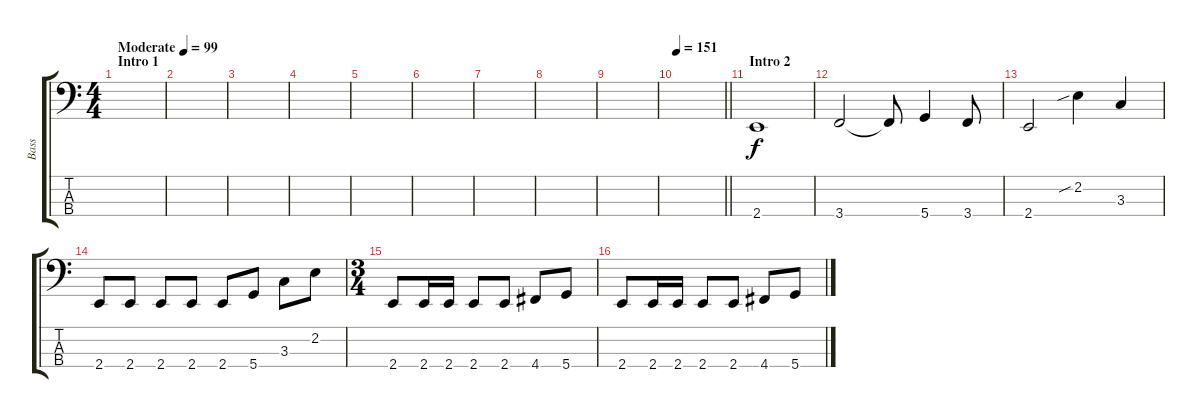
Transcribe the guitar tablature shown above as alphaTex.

\track ("Bass" "Bass") {instrument electricbassfinger}
\staff {score tabs}
\tuning (G2 D2 A1 D1) {hide}
\ts (4 4)
\section ("" "Intro 1")
\tempo (99 "Moderate")
\clef f4
\ks c
|
|
|
|
|
|
|
|
|
\tempo 151
\barLineRight lightlight
|
\section ("" "Intro 2")
2.4.1 |
3.4.2 3.4{t}.8 5.4.4 3.4.8 |
2.4.2 2.2{sib}.4 3.3.4 |
2.4.8 2.4.8 2.4.8 2.4.8 2.4.8 5.4.8 3.3.8 2.2.8 |
\ts (3 4)
2.4.8 2.4.16 2.4.16 2.4.8 2.4.8 4.4.8 5.4.8 |
2.4.8 2.4.16 2.4.16 2.4.8 2.4.8 4.4.8 5.4.8
